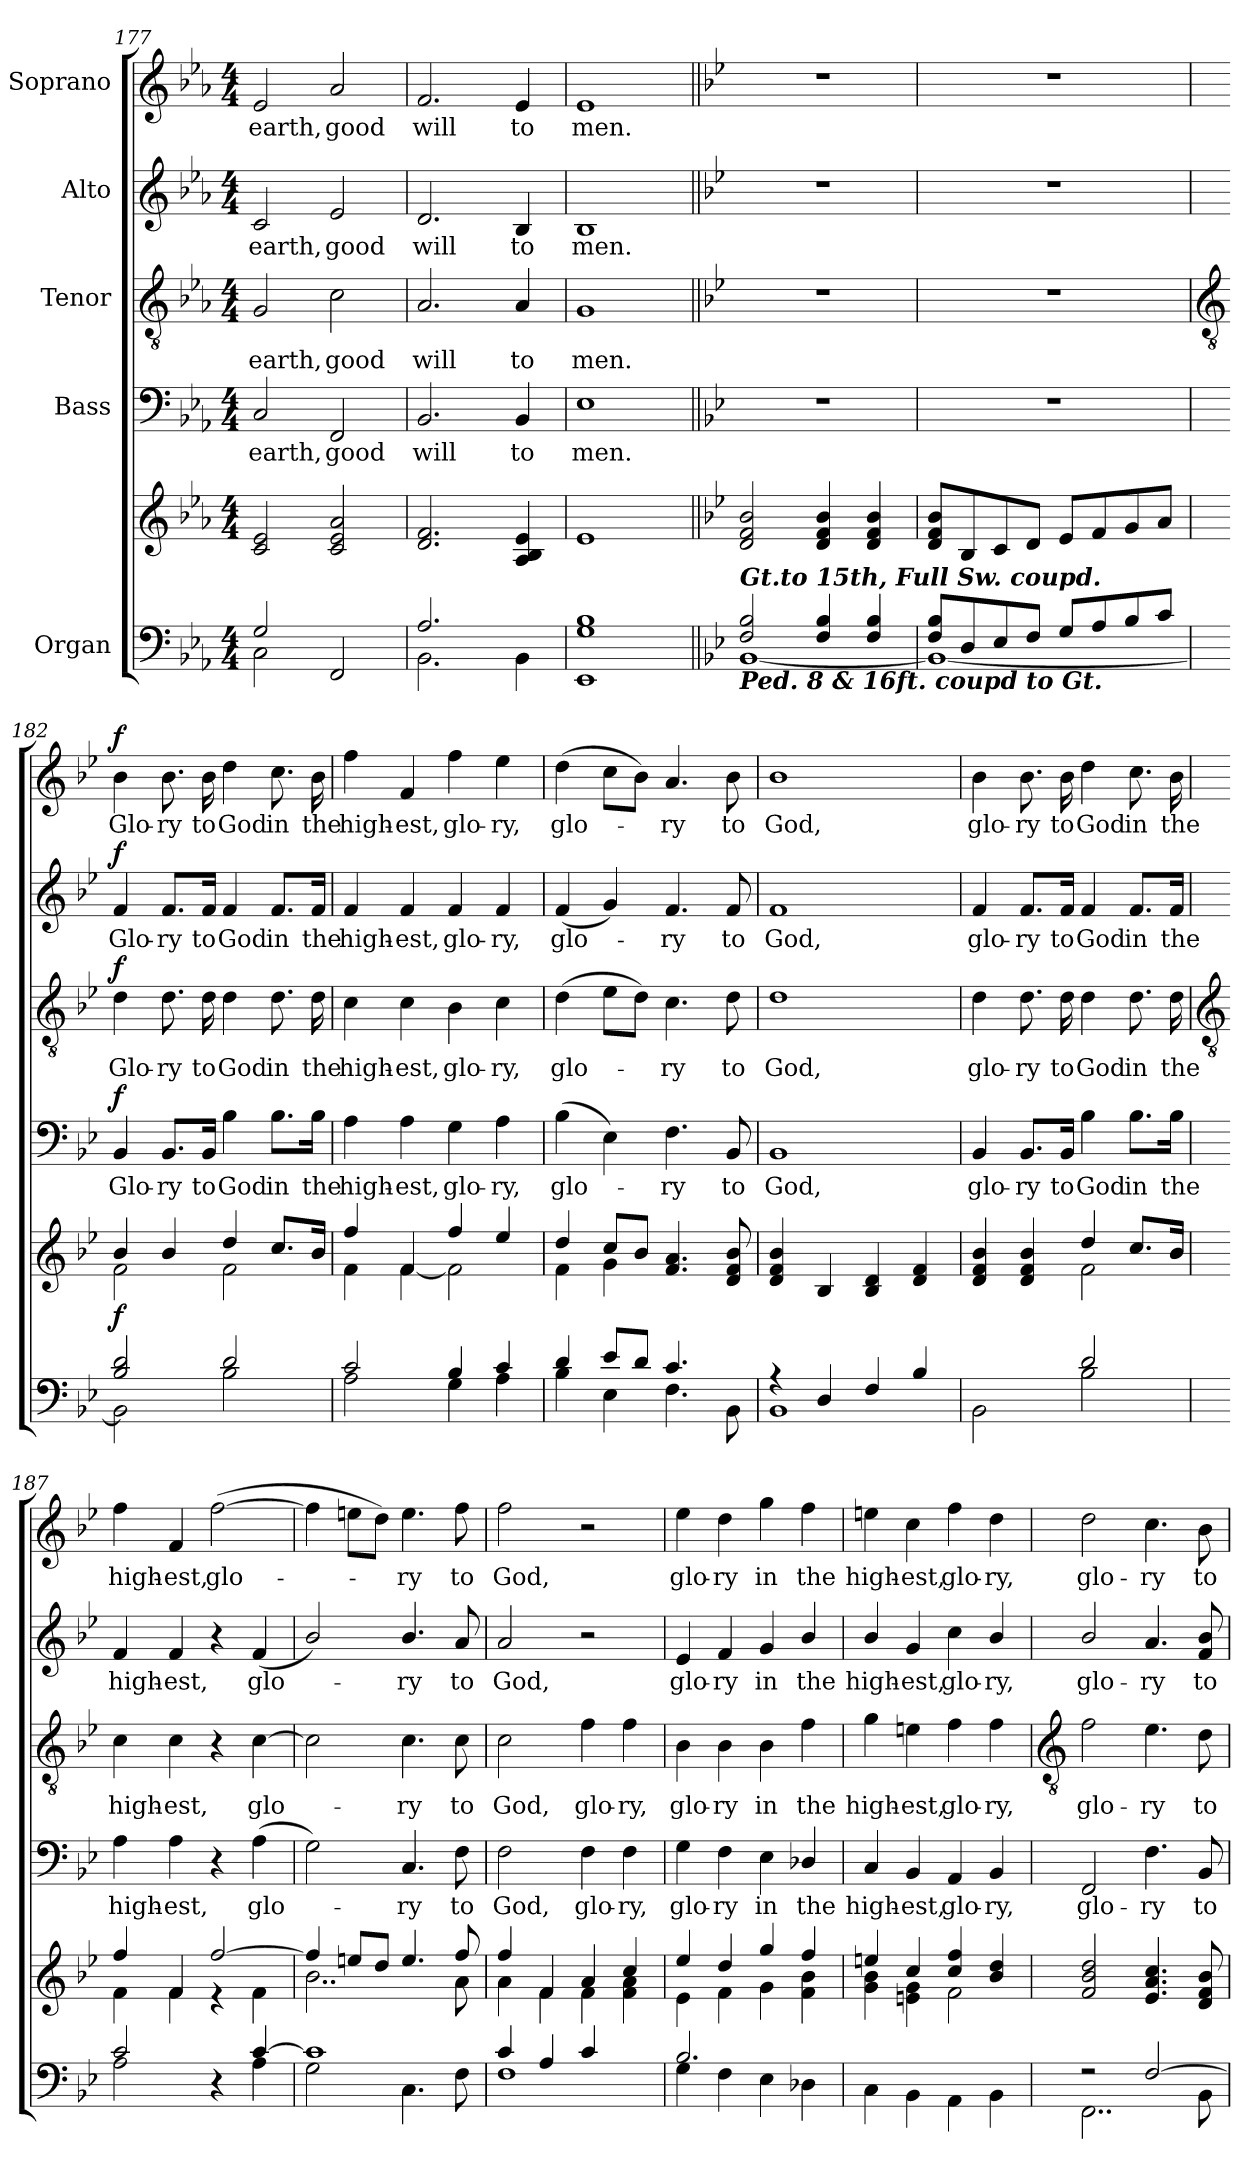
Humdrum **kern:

**kern	**kern	**dynam	**kern	**text	**dynam	**kern	**text	**dynam	**kern	**text	**dynam	**kern	**text	**dynam
*part5	*part5	*part5	*part4	*part4	*part4	*part3	*part3	*part3	*part2	*part2	*part2	*part1	*part1	*part1
*staff6	*staff5	*staff5/6	*staff4	*staff4	*staff4	*staff3	*staff3	*staff3	*staff2	*staff2	*staff2	*staff1	*staff1	*staff1
*I"Organ	*	*	*I"Bass	*	*	*I"Tenor	*	*	*I"Alto	*	*	*I"Soprano	*	*
*clefF4	*clefG2	*	*clefF4	*	*	*clefGv2	*	*	*clefG2	*	*	*clefG2	*	*
*k[b-e-a-]	*k[b-e-a-]	*	*k[b-e-a-]	*	*	*k[b-e-a-]	*	*	*k[b-e-a-]	*	*	*k[b-e-a-]	*	*
*E-:	*E-:	*	*E-:	*	*	*E-:	*	*	*E-:	*	*	*E-:	*	*
*M4/4	*M4/4	*	*M4/4	*	*	*M4/4	*	*	*M4/4	*	*	*M4/4	*	*
=177	=177	=177	=177	=177	=177	=177	=177	=177	=177	=177	=177	=177	=177	=177
*^	*^	*	*	*	*	*	*	*	*	*	*	*	*	*
!	!	!	!	!	!	!LO:LY:b	!	!	!LO:LY:b	!	!	!LO:LY:b	!	!	!LO:LY:b	!
2G/	2C\	2c/ 2e-/	1ryy	.	2C	earth,	.	2G	earth,	.	2c	earth,	.	2e-	earth,	.
!	!	!	!	!	!	!LO:LY:b	!	!	!LO:LY:b	!	!	!LO:LY:b	!	!	!LO:LY:b	!
2ryy	2FF/	2c/ 2e-/ 2a-/	.	.	2FF	good	.	2c	good	.	2e-	good	.	2a-	good	.
=178	=178	=178	=178	=178	=178	=178	=178	=178	=178	=178	=178	=178	=178	=178	=178	=178
!	!	!	!	!	!	!LO:LY:b	!	!	!LO:LY:b	!	!	!LO:LY:b	!	!	!LO:LY:b	!
2.A-/	2.BB-\	2.d/ 2.f/	1ryy	.	2.BB-	will	.	2.A-	will	.	2.d	will	.	2.f	will	.
!	!	!	!	!	!	!LO:LY:b	!	!	!LO:LY:b	!	!	!LO:LY:b	!	!	!LO:LY:b	!
4ryy	4BB-\	4A-/ 4B-/ 4e-/	.	.	4BB-	to	.	4A-	to	.	4B-	to	.	4e-	to	.
=179	=179	=179	=179	=179	=179	=179	=179	=179	=179	=179	=179	=179	=179	=179	=179	=179
!	!	!	!	!	!	!LO:LY:b	!	!	!LO:LY:b	!	!	!LO:LY:b	!	!	!LO:LY:b	!
1G/ 1B-/	1EE-\	1e-/	1ryy	.	1E-	men.	.	1G	men.	.	1B-	men.	.	1e-	men.	.
=180||	=180||	=180||	=180||	=180||	=180||	=180||	=180||	=180||	=180||	=180||	=180||	=180||	=180||	=180||	=180||	=180||
*k[b-e-]	*	*k[b-e-]	*	*	*k[b-e-]	*	*	*k[b-e-]	*	*	*k[b-e-]	*	*	*k[b-e-]	*	*
*B-:	*	*B-:	*	*	*B-:	*	*	*B-:	*	*	*B-:	*	*	*B-:	*	*
!LO:TX:a:Bi:t=Gt.to 15th, Full Sw. coupd.	!	!	!	!	!	!	!	!	!	!	!	!	!	!	!	!
!LO:TX:b:Bi:t=Ped. 8 & 16ft. coupd to Gt.	!	!	!	!	!	!	!	!	!	!	!	!	!	!	!	!
2F/ 2B-/	[1BB-\	2d/ 2f/ 2b-/	1ryy	.	1r	.	.	1r	.	.	1r	.	.	1r	.	.
4F/ 4B-/	.	4d/ 4f/ 4b-/	.	.	.	.	.	.	.	.	.	.	.	.	.	.
4F/ 4B-/	.	4d/ 4f/ 4b-/	.	.	.	.	.	.	.	.	.	.	.	.	.	.
=181	=181	=181	=181	=181	=181	=181	=181	=181	=181	=181	=181	=181	=181	=181	=181	=181
8F/ 8B-/L	1BB-\_	8d/ 8f/ 8b-/L	1ryy	.	1r	.	.	1r	.	.	1r	.	.	1r	.	.
8D/	.	8B-/	.	.	.	.	.	.	.	.	.	.	.	.	.	.
8E-/	.	8c/	.	.	.	.	.	.	.	.	.	.	.	.	.	.
8F/J	.	8d/J	.	.	.	.	.	.	.	.	.	.	.	.	.	.
8G/L	.	8e-/L	.	.	.	.	.	.	.	.	.	.	.	.	.	.
8A/	.	8f/	.	.	.	.	.	.	.	.	.	.	.	.	.	.
8B-/	.	8g/	.	.	.	.	.	.	.	.	.	.	.	.	.	.
8c/J	.	8a/J	.	.	.	.	.	.	.	.	.	.	.	.	.	.
!!LO:LB:g=z
=182	=182	=182	=182	=182	=182	=182	=182	=182	=182	=182	=182	=182	=182	=182	=182	=182
*	*	*	*	*	*	*	*	*clefGv2	*	*	*	*	*	*	*	*
!	!	!	!	!LO:DY:b	!	!LO:LY:b	!LO:DY:b	!	!LO:LY:b	!LO:DY:b	!	!LO:LY:b	!LO:DY:b	!	!LO:LY:b	!LO:DY:b
2B-/ 2d/	2BB-\]	4b-/	2f\	f	4BB-	Glo-	f	4d	Glo-	f	4f	Glo-	f	4b-	Glo-	f
!	!	!	!	!	!	!LO:LY:b	!	!	!LO:LY:b	!	!	!LO:LY:b	!	!	!LO:LY:b	!
.	.	4b-/	.	.	8.BB-/L	-ry	.	8.d	-ry	.	8.f/L	-ry	.	8.b-	-ry	.
!	!	!	!	!	!	!LO:LY:b	!	!	!LO:LY:b	!	!	!LO:LY:b	!	!	!LO:LY:b	!
.	.	.	.	.	16BB-/Jk	to	.	16d	to	.	16f/Jk	to	.	16b-	to	.
!	!	!	!	!	!	!LO:LY:b	!	!	!LO:LY:b	!	!	!LO:LY:b	!	!	!LO:LY:b	!
2d/	2B-\	4dd/	2f\	.	4B-	God	.	4d	God	.	4f	God	.	4dd	God	.
!	!	!	!	!	!	!LO:LY:b	!	!	!LO:LY:b	!	!	!LO:LY:b	!	!	!LO:LY:b	!
.	.	8.cc/L	.	.	8.B-\L	in	.	8.d	in	.	8.f/L	in	.	8.cc	in	.
!	!	!	!	!	!	!LO:LY:b	!	!	!LO:LY:b	!	!	!LO:LY:b	!	!	!LO:LY:b	!
.	.	16b-/J	.	.	16B-\Jk	the	.	16d	the	.	16f/Jk	the	.	16b-	the	.
=183	=183	=183	=183	=183	=183	=183	=183	=183	=183	=183	=183	=183	=183	=183	=183	=183
!	!	!	!	!	!	!LO:LY:b	!	!	!LO:LY:b	!	!	!LO:LY:b	!	!	!LO:LY:b	!
2c/	2A\	4ff/	4f\	.	4A	high-	.	4c	high-	.	4f	high-	.	4ff	high-	.
!	!	!	!	!	!	!LO:LY:b	!	!	!LO:LY:b	!	!	!LO:LY:b	!	!	!LO:LY:b	!
.	.	4f/	[4f\	.	4A	-est,	.	4c	-est,	.	4f	-est,	.	4f	-est,	.
!	!	!	!	!	!	!LO:LY:b	!	!	!LO:LY:b	!	!	!LO:LY:b	!	!	!LO:LY:b	!
4B-/	4G\	4ff/	2f\]	.	4G	glo-	.	4B-	glo-	.	4f	glo-	.	4ff	glo-	.
!	!	!	!	!	!	!LO:LY:b	!	!	!LO:LY:b	!	!	!LO:LY:b	!	!	!LO:LY:b	!
4c/	4A\	4ee-/	.	.	4A	-ry,	.	4c	-ry,	.	4f	-ry,	.	4ee-	-ry,	.
=184	=184	=184	=184	=184	=184	=184	=184	=184	=184	=184	=184	=184	=184	=184	=184	=184
!	!	!	!	!	!	!LO:LY:b	!	!	!LO:LY:b	!	!	!LO:LY:b	!	!	!LO:LY:b	!
4d/	4B-\	4dd/	4f\	.	(>4B-	glo-	.	(>4d	glo-	.	(<4f	glo-	.	(>4dd	glo-	.
8e-/L	4E-\	8cc/L	4g\	.	4E-)	.	.	8e-L	.	.	4g)	.	.	8ccL	.	.
8d/J	.	8b-/J	.	.	.	.	.	8dJ)	.	.	.	.	.	8b-J)	.	.
!	!	!	!	!	!	!LO:LY:b	!	!	!LO:LY:b	!	!	!LO:LY:b	!	!	!LO:LY:b	!
4.c/	4.F\	4.f/ 4.a/	2ryy	.	4.F	ry	.	4.c	ry	.	4.f	ry	.	4.a	ry	.
!	!	!	!	!	!	!LO:LY:b	!	!	!LO:LY:b	!	!	!LO:LY:b	!	!	!LO:LY:b	!
8ryy	8BB-\	8d/ 8f/ 8b-/	.	.	8BB-	to	.	8d	to	.	8f	to	.	8b-	to	.
=185	=185	=185	=185	=185	=185	=185	=185	=185	=185	=185	=185	=185	=185	=185	=185	=185
!	!	!	!	!	!	!LO:LY:b	!	!	!LO:LY:b	!	!	!LO:LY:b	!	!	!LO:LY:b	!
4r	1BB-\	4d/ 4f/ 4b-/	1ryy	.	1BB-	God,	.	1d	God,	.	1f	God,	.	1b-	God,	.
4D/	.	4B-/	.	.	.	.	.	.	.	.	.	.	.	.	.	.
4F/	.	4B-/ 4d/	.	.	.	.	.	.	.	.	.	.	.	.	.	.
4B-/	.	4d/ 4f/	.	.	.	.	.	.	.	.	.	.	.	.	.	.
=186	=186	=186	=186	=186	=186	=186	=186	=186	=186	=186	=186	=186	=186	=186	=186	=186
!	!	!	!	!	!	!LO:LY:b	!	!	!LO:LY:b	!	!	!LO:LY:b	!	!	!LO:LY:b	!
2ryy	2BB-\	4d/ 4f/ 4b-/	2ryy	.	4BB-	glo-	.	4d	glo-	.	4f	glo-	.	4b-	glo-	.
!	!	!	!	!	!	!LO:LY:b	!	!	!LO:LY:b	!	!	!LO:LY:b	!	!	!LO:LY:b	!
.	.	4d/ 4f/ 4b-/	.	.	8.BB-/L	-ry	.	8.d	-ry	.	8.f/L	-ry	.	8.b-	-ry	.
!	!	!	!	!	!	!LO:LY:b	!	!	!LO:LY:b	!	!	!LO:LY:b	!	!	!LO:LY:b	!
.	.	.	.	.	16BB-/Jk	to	.	16d	to	.	16f/Jk	to	.	16b-	to	.
!	!	!	!	!	!	!LO:LY:b	!	!	!LO:LY:b	!	!	!LO:LY:b	!	!	!LO:LY:b	!
2d/	2B-\	4dd/	2f\	.	4B-	God	.	4d	God	.	4f	God	.	4dd	God	.
!	!	!	!	!	!	!LO:LY:b	!	!	!LO:LY:b	!	!	!LO:LY:b	!	!	!LO:LY:b	!
.	.	8.cc/L	.	.	8.B-\L	in	.	8.d	in	.	8.f/L	in	.	8.cc	in	.
!	!	!	!	!	!	!LO:LY:b	!	!	!LO:LY:b	!	!	!LO:LY:b	!	!	!LO:LY:b	!
.	.	16b-/J	.	.	16B-\Jk	the	.	16d	the	.	16f/Jk	the	.	16b-	the	.
!!LO:LB:g=z
=187	=187	=187	=187	=187	=187	=187	=187	=187	=187	=187	=187	=187	=187	=187	=187	=187
*	*	*	*	*	*	*	*	*clefGv2	*	*	*	*	*	*	*	*
!	!	!	!	!	!	!LO:LY:b	!	!	!LO:LY:b	!	!	!LO:LY:b	!	!	!LO:LY:b	!
2c/	2A\	4ff/	4f\	.	4A	high-	.	4c	high-	.	4f	high-	.	4ff	high-	.
!	!	!	!	!	!	!LO:LY:b	!	!	!LO:LY:b	!	!	!LO:LY:b	!	!	!LO:LY:b	!
.	.	4f/	4f\	.	4A	-est,	.	4c	-est,	.	4f	-est,	.	4f	-est,	.
!	!	!	!	!	!	!	!	!	!	!	!	!	!	!	!LO:LY:b	!
4ryy	4r	[2ff/	4r	.	4r	.	.	4r	.	.	4r	.	.	(>[2ff	glo-	.
!	!	!	!	!	!	!LO:LY:b	!	!	!LO:LY:b	!	!	!LO:LY:b	!	!	!	!
[4c/	4A\	.	4f\	.	(>4A	glo-	.	[4c	glo-	.	(<4f	glo-	.	.	.	.
=188	=188	=188	=188	=188	=188	=188	=188	=188	=188	=188	=188	=188	=188	=188	=188	=188
1c/]	2G\	4ff/]	2..b-\	.	2G)	.	.	2c]	.	.	2b-/)	.	.	4ff]	.	.
.	.	8een/L	.	.	.	.	.	.	.	.	.	.	.	8eenL	.	.
.	.	8dd/J	.	.	.	.	.	.	.	.	.	.	.	8ddJ)	.	.
!	!	!	!	!	!	!LO:LY:b	!	!	!LO:LY:b	!	!	!LO:LY:b	!	!	!LO:LY:b	!
.	4.C\	4.ee/	.	.	4.C	ry	.	4.c	ry	.	4.b-/	ry	.	4.ee	ry	.
!	!	!	!	!	!	!LO:LY:b	!	!	!LO:LY:b	!	!	!LO:LY:b	!	!	!LO:LY:b	!
.	8F\	8ff/	8a\	.	8F	to	.	8c	to	.	8a	to	.	8ff	to	.
=189	=189	=189	=189	=189	=189	=189	=189	=189	=189	=189	=189	=189	=189	=189	=189	=189
!	!	!	!	!	!	!LO:LY:b	!	!	!LO:LY:b	!	!	!LO:LY:b	!	!	!LO:LY:b	!
4c/	1F\	4ff/	4a\	.	2F	God,	.	2c	God,	.	2a	God,	.	2ff	God,	.
4A/	.	4f/	4f\	.	.	.	.	.	.	.	.	.	.	.	.	.
!	!	!	!	!	!	!LO:LY:b	!	!	!LO:LY:b	!	!	!	!	!	!	!
4c/	.	4a/	4f\	.	4F	glo-	.	4f	glo-	.	2r	.	.	2r	.	.
!	!	!	!	!	!	!LO:LY:b	!	!	!LO:LY:b	!	!	!	!	!	!	!
4ryy	.	4cc/	4f\ 4a\	.	4F	-ry,	.	4f	-ry,	.	.	.	.	.	.	.
=190	=190	=190	=190	=190	=190	=190	=190	=190	=190	=190	=190	=190	=190	=190	=190	=190
!	!	!	!	!	!	!LO:LY:b	!	!	!LO:LY:b	!	!	!LO:LY:b	!	!	!LO:LY:b	!
2.B-/	4G\	4ee-/	4e-\	.	4G	glo-	.	4B-	glo-	.	4e-	glo-	.	4ee-	glo-	.
!	!	!	!	!	!	!LO:LY:b	!	!	!LO:LY:b	!	!	!LO:LY:b	!	!	!LO:LY:b	!
.	4F\	4dd/	4f\	.	4F	-ry	.	4B-	-ry	.	4f	-ry	.	4dd	-ry	.
!	!	!	!	!	!	!LO:LY:b	!	!	!LO:LY:b	!	!	!LO:LY:b	!	!	!LO:LY:b	!
.	4E-\	4gg/	4g\	.	4E-	in	.	4B-	in	.	4g	in	.	4gg	in	.
!	!	!	!	!	!	!LO:LY:b	!	!	!LO:LY:b	!	!	!LO:LY:b	!	!	!LO:LY:b	!
4ryy	4D-X\	4ff/	4f\ 4b-\	.	4D-X/	the	.	4f	the	.	4b-/	the	.	4ff	the	.
=191	=191	=191	=191	=191	=191	=191	=191	=191	=191	=191	=191	=191	=191	=191	=191	=191
!	!	!	!	!	!	!LO:LY:b	!	!	!LO:LY:b	!	!	!LO:LY:b	!	!	!LO:LY:b	!
1ryy	4C\	4een/	4g\ 4b-\	.	4C	high-	.	4g	high-	.	4b-/	high-	.	4een	high-	.
!	!	!	!	!	!	!LO:LY:b	!	!	!LO:LY:b	!	!	!LO:LY:b	!	!	!LO:LY:b	!
.	4BB-\	4cc/	4en\ 4g\	.	4BB-	-est,	.	4en	-est,	.	4g	-est,	.	4cc	-est,	.
!	!	!	!	!	!	!LO:LY:b	!	!	!LO:LY:b	!	!	!LO:LY:b	!	!	!LO:LY:b	!
.	4AA\	4cc/ 4ff/	2f\	.	4AA	glo-	.	4f	glo-	.	4cc	glo-	.	4ff	glo-	.
!	!	!	!	!	!	!LO:LY:b	!	!	!LO:LY:b	!	!	!LO:LY:b	!	!	!LO:LY:b	!
.	4BB-\	4b-/ 4dd/	.	.	4BB-	-ry,	.	4f	-ry,	.	4b-/	-ry,	.	4dd	-ry,	.
*	*	*v	*v	*	*	*	*	*	*	*	*	*	*	*	*	*
!!LO:LB:g=z
=192	=192	=192	=192	=192	=192	=192	=192	=192	=192	=192	=192	=192	=192	=192	=192
*	*	*	*	*	*	*	*clefGv2	*	*	*	*	*	*	*	*
!	!	!	!	!	!LO:LY:b	!	!	!LO:LY:b	!	!	!LO:LY:b	!	!	!LO:LY:b	!
2r	2..FF\	2f 2b- 2dd	.	2FF	glo-	.	2f	glo-	.	2b-/	glo-	.	2dd	glo-	.
!	!	!	!	!	!LO:LY:b	!	!	!LO:LY:b	!	!	!LO:LY:b	!	!	!LO:LY:b	!
[2F/	.	4.e- 4.a 4.cc	.	4.F	-ry	.	4.e-	-ry	.	4.a	-ry	.	4.cc	-ry	.
!	!	!	!	!	!LO:LY:b	!	!	!LO:LY:b	!	!	!LO:LY:b	!	!	!LO:LY:b	!
.	8BB-\	8d 8f 8b-	.	8BB-	to	.	8d	to	.	8f/ 8b-/	to	.	8b-	to	.
*v	*v	*	*	*	*	*	*	*	*	*	*	*	*	*	*
=	=	=	=	=	=	=	=	=	=	=	=	=	=	=
*-	*-	*-	*-	*-	*-	*-	*-	*-	*-	*-	*-	*-	*-	*-
